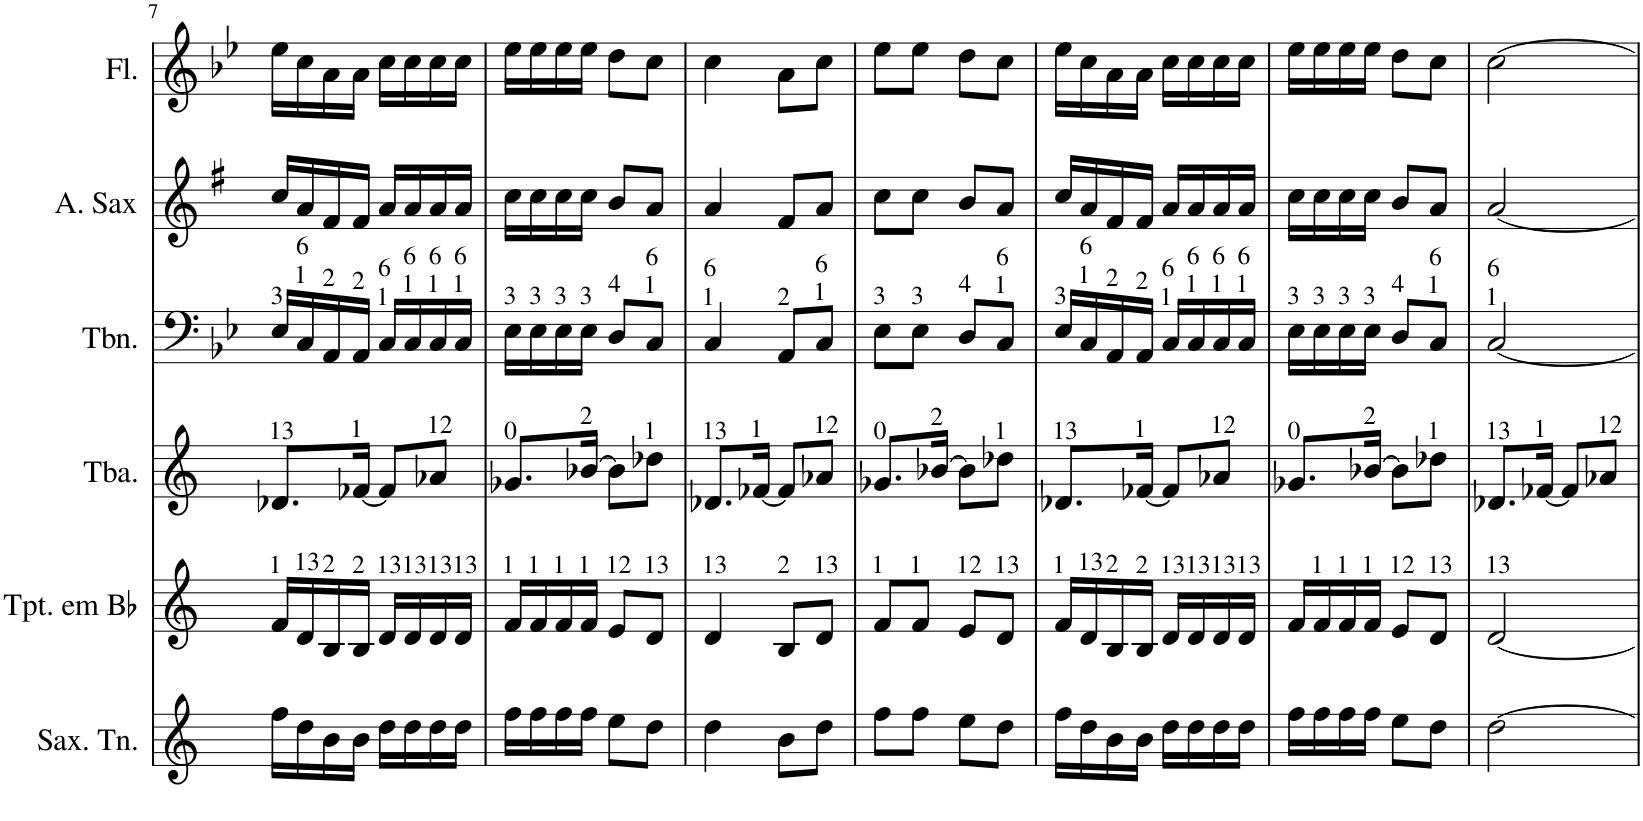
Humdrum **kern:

**kern	**kern	**kern	**kern	**kern	**kern
*part6	*part5	*part4	*part3	*part2	*part1
*staff6	*staff5	*staff4	*staff3	*staff2	*staff1
*I"Saxofone Tenor	*I"Trompete em Bb	*I"Tuba	*I"Trombone	*I"Saxofone Alto	*I"Flauta Transversal
*I'Sax. Tn.	*I'Tpt. em Bb	*I'Tba.	*I'Tbn.	*	*I'Fl.
!!LO:PB:g=z
*clefG2	*clefG2	*clefG2	*clefF4	*clefG2	*clefG2
*Trd8c14	*Trd1c2	*Trd15c25	*	*Trd5c9	*
*k[]	*k[]	*k[]	*k[b-e-]	*k[f#]	*k[b-e-]
*M2/4	*M2/4	*M2/4	*M2/4	*M2/4	*M2/4
=7	=7	=7	=7	=7	=7
!	!	!	!LO:TX:a:t=3	!	!
!	!	!LO:TX:a:t=13	!	!	!
!	!LO:TX:a:t=1	!	!	!	!
16ff\LL	16f/LL	8.d-X/L	16E-/LL	16cc/LL	16ee-\LL
!	!	!	!LO:TX:a:t=6	!	!
!	!	!	!LO:TX:a:t=1	!	!
!	!LO:TX:a:t=13	!	!	!	!
16dd\	16d/	.	16C/	16a/	16cc\
!	!	!	!LO:TX:a:t=2	!	!
!	!LO:TX:a:t=2	!	!	!	!
16b\	16B/	.	16AA/	16f#/	16a\
!	!	!	!LO:TX:a:t=2	!	!
!	!	!LO:TX:a:t=1	!	!	!
!	!LO:TX:a:t=2	!	!	!	!
16b\JJ	16B/JJ	[16f-X/Jk	16AA/JJ	16f#/JJ	16a\JJ
!	!	!	!LO:TX:a:t=6	!	!
!	!	!	!LO:TX:a:t=1	!	!
!	!LO:TX:a:t=13	!	!	!	!
16dd\LL	16d/LL	8f-/L]	16C/LL	16a/LL	16cc\LL
!	!	!	!LO:TX:a:t=6	!	!
!	!	!	!LO:TX:a:t=1	!	!
!	!LO:TX:a:t=13	!	!	!	!
16dd\	16d/	.	16C/	16a/	16cc\
!	!	!	!LO:TX:a:t=6	!	!
!	!	!	!LO:TX:a:t=1	!	!
!	!	!LO:TX:a:t=12	!	!	!
!	!LO:TX:a:t=13	!	!	!	!
16dd\	16d/	8a-X/J	16C/	16a/	16cc\
!	!	!	!LO:TX:a:t=6	!	!
!	!	!	!LO:TX:a:t=1	!	!
!	!LO:TX:a:t=13	!	!	!	!
16dd\JJ	16d/JJ	.	16C/JJ	16a/JJ	16cc\JJ
=8	=8	=8	=8	=8	=8
!	!	!	!LO:TX:a:t=3	!	!
!	!	!LO:TX:a:t=0	!	!	!
!	!LO:TX:a:t=1	!	!	!	!
16ff\LL	16f/LL	8.g-X/L	16E-\LL	16cc\LL	16ee-\LL
!	!	!	!LO:TX:a:t=3	!	!
!	!LO:TX:a:t=1	!	!	!	!
16ff\	16f/	.	16E-\	16cc\	16ee-\
!	!	!	!LO:TX:a:t=3	!	!
!	!LO:TX:a:t=1	!	!	!	!
16ff\	16f/	.	16E-\	16cc\	16ee-\
!	!	!	!LO:TX:a:t=3	!	!
!	!	!LO:TX:a:t=2	!	!	!
!	!LO:TX:a:t=1	!	!	!	!
16ff\JJ	16f/JJ	[16b-X/Jk	16E-\JJ	16cc\JJ	16ee-\JJ
!	!	!	!LO:TX:a:t=4	!	!
!	!LO:TX:a:t=12	!	!	!	!
8ee\L	8e/L	8b-\L]	8D/L	8b/L	8dd\L
!	!	!	!LO:TX:a:t=6	!	!
!	!	!	!LO:TX:a:t=1	!	!
!	!	!LO:TX:a:t=1	!	!	!
!	!LO:TX:a:t=13	!	!	!	!
8dd\J	8d/J	8dd-X\J	8C/J	8a/J	8cc\J
=9	=9	=9	=9	=9	=9
!	!	!	!LO:TX:a:t=6	!	!
!	!	!	!LO:TX:a:t=1	!	!
!	!	!LO:TX:a:t=13	!	!	!
!	!LO:TX:a:t=13	!	!	!	!
4dd\	4d/	8.d-X/L	4C/	4a/	4cc\
!	!	!LO:TX:a:t=1	!	!	!
.	.	[16f-X/Jk	.	.	.
!	!	!	!LO:TX:a:t=2	!	!
!	!LO:TX:a:t=2	!	!	!	!
8b\L	8B/L	8f-/L]	8AA/L	8f#/L	8a\L
!	!	!	!LO:TX:a:t=6	!	!
!	!	!	!LO:TX:a:t=1	!	!
!	!	!LO:TX:a:t=12	!	!	!
!	!LO:TX:a:t=13	!	!	!	!
8dd\J	8d/J	8a-X/J	8C/J	8a/J	8cc\J
=10	=10	=10	=10	=10	=10
!	!	!	!LO:TX:a:t=3	!	!
!	!	!LO:TX:a:t=0	!	!	!
!	!LO:TX:a:t=1	!	!	!	!
8ff\L	8f/L	8.g-X/L	8E-\L	8cc\L	8ee-\L
!	!	!	!LO:TX:a:t=3	!	!
!	!LO:TX:a:t=1	!	!	!	!
8ff\J	8f/J	.	8E-\J	8cc\J	8ee-\J
!	!	!LO:TX:a:t=2	!	!	!
.	.	[16b-X/Jk	.	.	.
!	!	!	!LO:TX:a:t=4	!	!
!	!LO:TX:a:t=12	!	!	!	!
8ee\L	8e/L	8b-\L]	8D/L	8b/L	8dd\L
!	!	!	!LO:TX:a:t=6	!	!
!	!	!	!LO:TX:a:t=1	!	!
!	!	!LO:TX:a:t=1	!	!	!
!	!LO:TX:a:t=13	!	!	!	!
8dd\J	8d/J	8dd-X\J	8C/J	8a/J	8cc\J
=11	=11	=11	=11	=11	=11
!	!	!	!LO:TX:a:t=3	!	!
!	!	!LO:TX:a:t=13	!	!	!
!	!LO:TX:a:t=1	!	!	!	!
16ff\LL	16f/LL	8.d-X/L	16E-/LL	16cc/LL	16ee-\LL
!	!	!	!LO:TX:a:t=6	!	!
!	!	!	!LO:TX:a:t=1	!	!
!	!LO:TX:a:t=13	!	!	!	!
16dd\	16d/	.	16C/	16a/	16cc\
!	!	!	!LO:TX:a:t=2	!	!
!	!LO:TX:a:t=2	!	!	!	!
16b\	16B/	.	16AA/	16f#/	16a\
!	!	!	!LO:TX:a:t=2	!	!
!	!	!LO:TX:a:t=1	!	!	!
!	!LO:TX:a:t=2	!	!	!	!
16b\JJ	16B/JJ	[16f-X/Jk	16AA/JJ	16f#/JJ	16a\JJ
!	!	!	!LO:TX:a:t=6	!	!
!	!	!	!LO:TX:a:t=1	!	!
!	!LO:TX:a:t=13	!	!	!	!
16dd\LL	16d/LL	8f-/L]	16C/LL	16a/LL	16cc\LL
!	!	!	!LO:TX:a:t=6	!	!
!	!	!	!LO:TX:a:t=1	!	!
!	!LO:TX:a:t=13	!	!	!	!
16dd\	16d/	.	16C/	16a/	16cc\
!	!	!	!LO:TX:a:t=6	!	!
!	!	!	!LO:TX:a:t=1	!	!
!	!	!LO:TX:a:t=12	!	!	!
!	!LO:TX:a:t=13	!	!	!	!
16dd\	16d/	8a-X/J	16C/	16a/	16cc\
!	!	!	!LO:TX:a:t=6	!	!
!	!	!	!LO:TX:a:t=1	!	!
!	!LO:TX:a:t=13	!	!	!	!
16dd\JJ	16d/JJ	.	16C/JJ	16a/JJ	16cc\JJ
=12	=12	=12	=12	=12	=12
!	!	!	!LO:TX:a:t=3	!	!
!	!	!LO:TX:a:t=0	!	!	!
16ff\LL	16f/LL	8.g-X/L	16E-\LL	16cc\LL	16ee-\LL
!	!	!	!LO:TX:a:t=3	!	!
!	!LO:TX:a:t=1	!	!	!	!
16ff\	16f/	.	16E-\	16cc\	16ee-\
!	!	!	!LO:TX:a:t=3	!	!
!	!LO:TX:a:t=1	!	!	!	!
16ff\	16f/	.	16E-\	16cc\	16ee-\
!	!	!	!LO:TX:a:t=3	!	!
!	!	!LO:TX:a:t=2	!	!	!
!	!LO:TX:a:t=1	!	!	!	!
16ff\JJ	16f/JJ	[16b-X/Jk	16E-\JJ	16cc\JJ	16ee-\JJ
!	!	!	!LO:TX:a:t=4	!	!
!	!LO:TX:a:t=12	!	!	!	!
8ee\L	8e/L	8b-\L]	8D/L	8b/L	8dd\L
!	!	!	!LO:TX:a:t=6	!	!
!	!	!	!LO:TX:a:t=1	!	!
!	!	!LO:TX:a:t=1	!	!	!
!	!LO:TX:a:t=13	!	!	!	!
8dd\J	8d/J	8dd-X\J	8C/J	8a/J	8cc\J
=13	=13	=13	=13	=13	=13
!	!	!	!LO:TX:a:t=6	!	!
!	!	!	!LO:TX:a:t=1	!	!
!	!	!LO:TX:a:t=13	!	!	!
!	!LO:TX:a:t=13	!	!	!	!
[2dd\	[2d/	8.d-X/L	[2C/	[2a/	[2cc\
!	!	!LO:TX:a:t=1	!	!	!
.	.	[16f-X/Jk	.	.	.
.	.	8f-/L]	.	.	.
!	!	!LO:TX:a:t=12	!	!	!
.	.	8a-X/J	.	.	.
=	=	=	=	=	=
*-	*-	*-	*-	*-	*-
